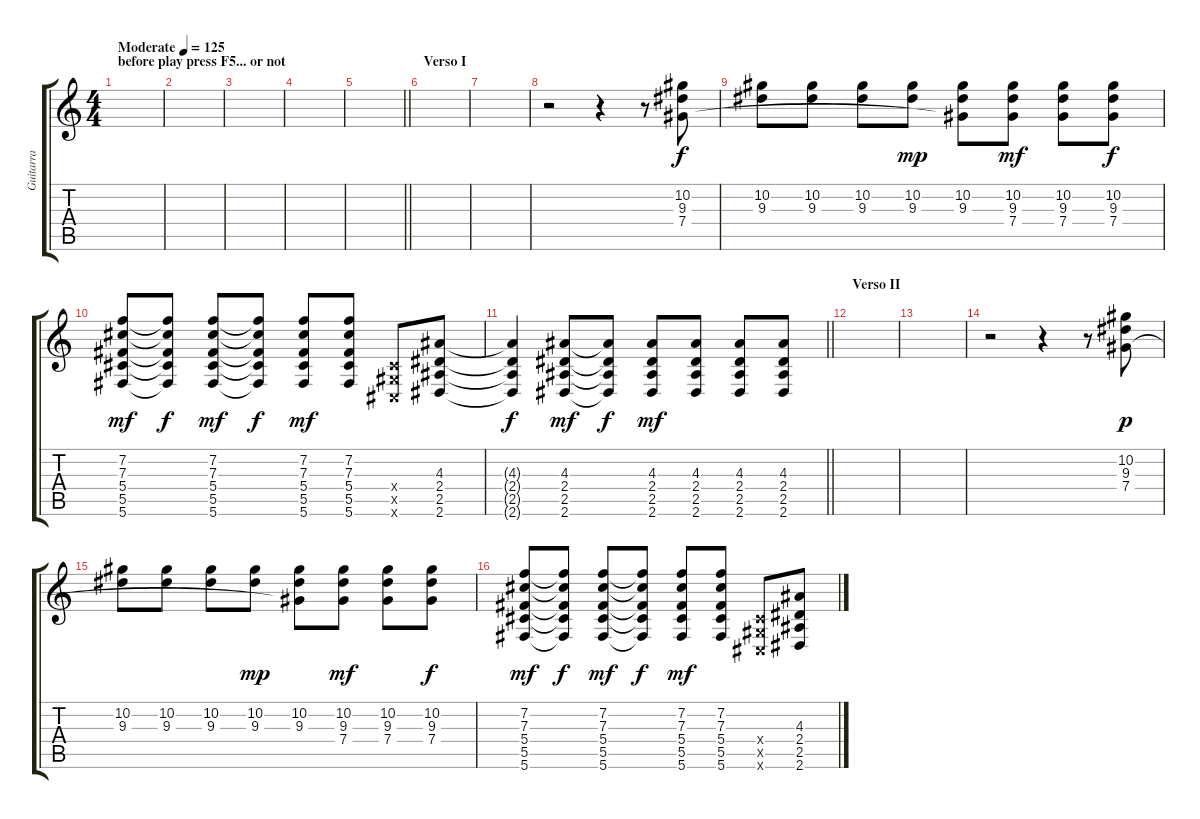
\track ("Guitarra" "Guitarra") {instrument distortionguitar}
\staff {score tabs}
\tuning (Eb4 Bb3 Gb3 Db3 Ab2 Db2) {hide}
\ts (4 4)
\section ("" "before play press F5... or not")
\tempo (125 "Moderate")
\clef g2
\ks c
|
|
|
|
\barLineRight lightlight
|
\section ("" "Verso I")
|
|
r.2 r.4 r.8 (10.2 9.3 7.4).8 |
(10.2 9.3).8 (10.2 9.3).8 (10.2 9.3).8 (10.2 9.3).8{dy mp} (10.2 9.3 7.4{t}).8 (10.2 9.3 7.4).8{dy mf} (10.2 9.3 7.4).8 (10.2 9.3 7.4).8{dy f} |
(7.2 7.3 5.4 5.5 5.6).8{dy mf} (7.2{t} 7.3{t} 5.4{t} 5.5{t} 5.6{t}).8{dy f} (7.2 7.3 5.4 5.5 5.6).8{dy mf} (7.2{t} 7.3{t} 5.4{t} 5.5{t} 5.6{t}).8{dy f} (7.2 7.3 5.4 5.5 5.6).8{dy mf} (7.2 7.3 5.4 5.5 5.6).8 (0.4{x} 0.5{x} 0.6{x}).8 (4.3 2.4 2.5 2.6).8 |
\barLineRight lightlight
(4.3{t} 2.4{t} 2.5{t} 2.6{t}).4{dy f} (4.3 2.4 2.5 2.6).8{dy mf} (4.3{t} 2.4{t} 2.5{t} 2.6{t}).8{dy f} (4.3 2.4 2.5 2.6).8{dy mf} (4.3 2.4 2.5 2.6).8 (4.3 2.4 2.5 2.6).8 (4.3 2.4 2.5 2.6).8 |
\section ("" "Verso II")
|
|
r.2 r.4 r.8 (10.2 9.3 7.4).8{dy p} |
(10.2 9.3).8 (10.2 9.3).8 (10.2 9.3).8 (10.2 9.3).8{dy mp} (10.2 9.3 7.4{t}).8 (10.2 9.3 7.4).8{dy mf} (10.2 9.3 7.4).8 (10.2 9.3 7.4).8{dy f} |
(7.2 7.3 5.4 5.5 5.6).8{dy mf} (7.2{t} 7.3{t} 5.4{t} 5.5{t} 5.6{t}).8{dy f} (7.2 7.3 5.4 5.5 5.6).8{dy mf} (7.2{t} 7.3{t} 5.4{t} 5.5{t} 5.6{t}).8{dy f} (7.2 7.3 5.4 5.5 5.6).8{dy mf} (7.2 7.3 5.4 5.5 5.6).8 (0.4{x} 0.5{x} 0.6{x}).8 (4.3 2.4 2.5 2.6).8
